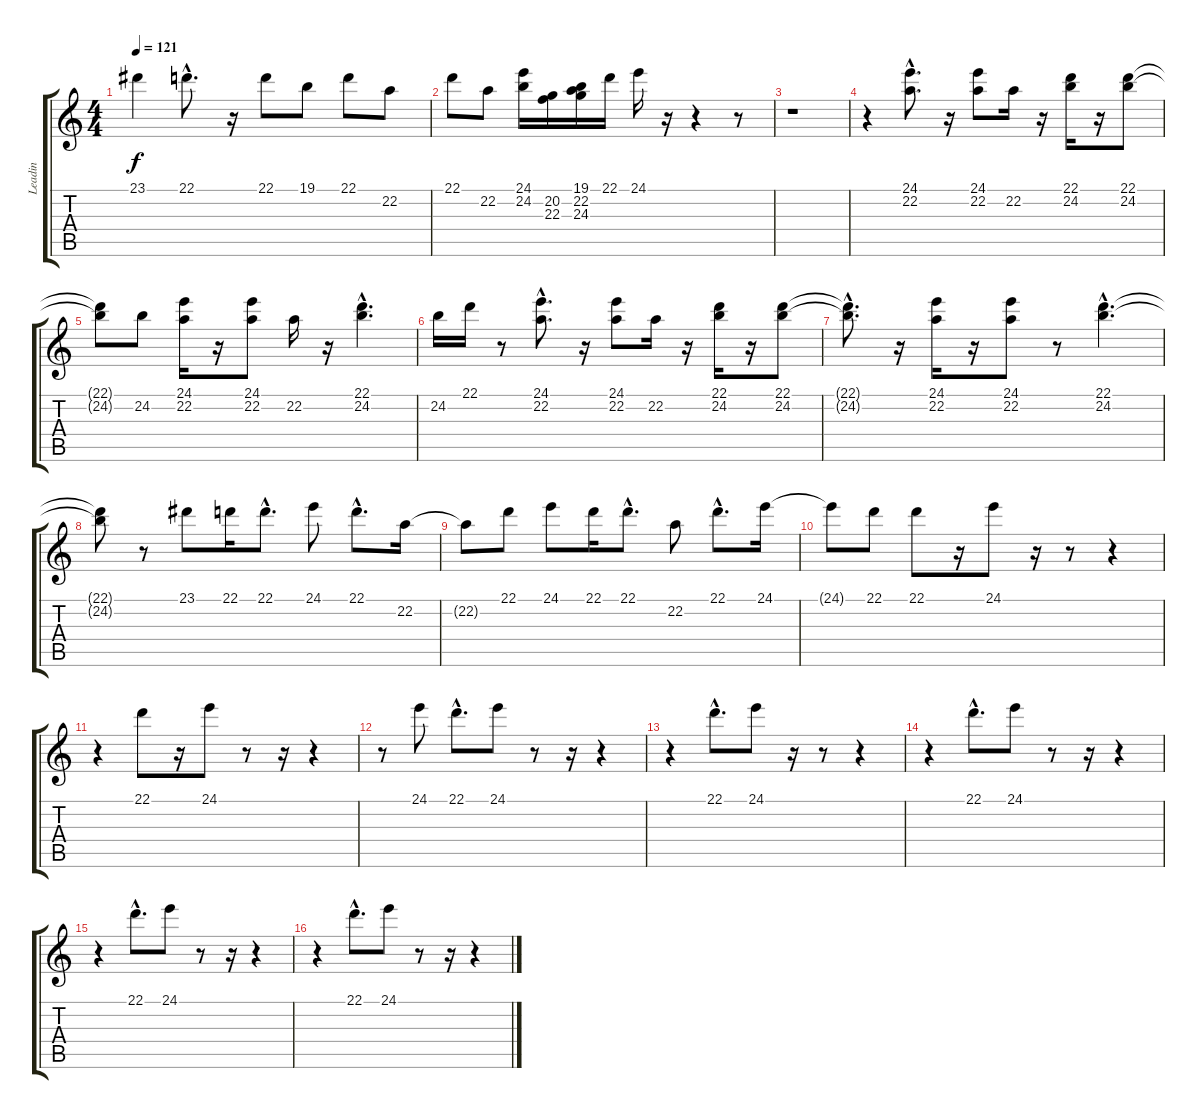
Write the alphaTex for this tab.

\track ("Leadin" "Leadin") {instrument vibraphone}
\staff {score tabs}
\tuning (E4 B3 G3 D3 A2 E2) {hide}
\ts (4 4)
\tempo 121
\clef g2
\ks c
23.1.4{dy f} 22.1{hac}.8{d} r.16 22.1.8 19.1.8 22.1.8 22.2.8 |
22.1.8 22.2.8 (24.1 24.2).16 (20.2 22.3).16 (19.1 22.2 24.3).16 22.1.16 24.1.16 r.16 r.4 r.8 |
r.1 |
r.4 (24.1{hac} 22.2{hac}).8{d} r.16 (24.1 22.2).8 22.2.16 r.16 (22.1 24.2).16 r.16 (22.1 24.2).8 |
(22.1{t} 24.2{t}).8 24.2.8 (24.1 22.2).16 r.16 (24.1 22.2).8 22.2.16 r.16 (22.1{hac} 24.2{hac}).4{d} |
24.2.16 22.1.16 r.8 (24.1{hac} 22.2{hac}).8{d} r.16 (24.1 22.2).8 22.2.16 r.16 (22.1 24.2).16 r.16 (22.1 24.2).8 |
(22.1{hac t} 24.2{hac t}).8{d} r.16 (24.1 22.2).16 r.16 (24.1 22.2).8 r.8 (22.1{hac} 24.2{hac}).4{d} |
(22.1{t} 24.2{t}).8 r.8 23.1.8 22.1.16 22.1{hac}.8{d} 24.1.8 22.1{hac}.8{d} 22.2.16 |
22.2{t}.8 22.1.8 24.1.8 22.1.16 22.1{hac}.8{d} 22.2.8 22.1{hac}.8{d} 24.1.16 |
24.1{t}.8 22.1.8 22.1.8 r.16 24.1.8 r.16 r.8 r.4 |
r.4 22.1.8 r.16 24.1.8 r.8 r.16 r.4 |
r.8 24.1.8 22.1{hac}.8{d} 24.1.8 r.8 r.16 r.4 |
r.4 22.1{hac}.8{d} 24.1.8 r.16 r.8 r.4 |
r.4 22.1{hac}.8{d} 24.1.8 r.8 r.16 r.4 |
r.4 22.1{hac}.8{d} 24.1.8 r.8 r.16 r.4 |
r.4 22.1{hac}.8{d} 24.1.8 r.8 r.16 r.4
